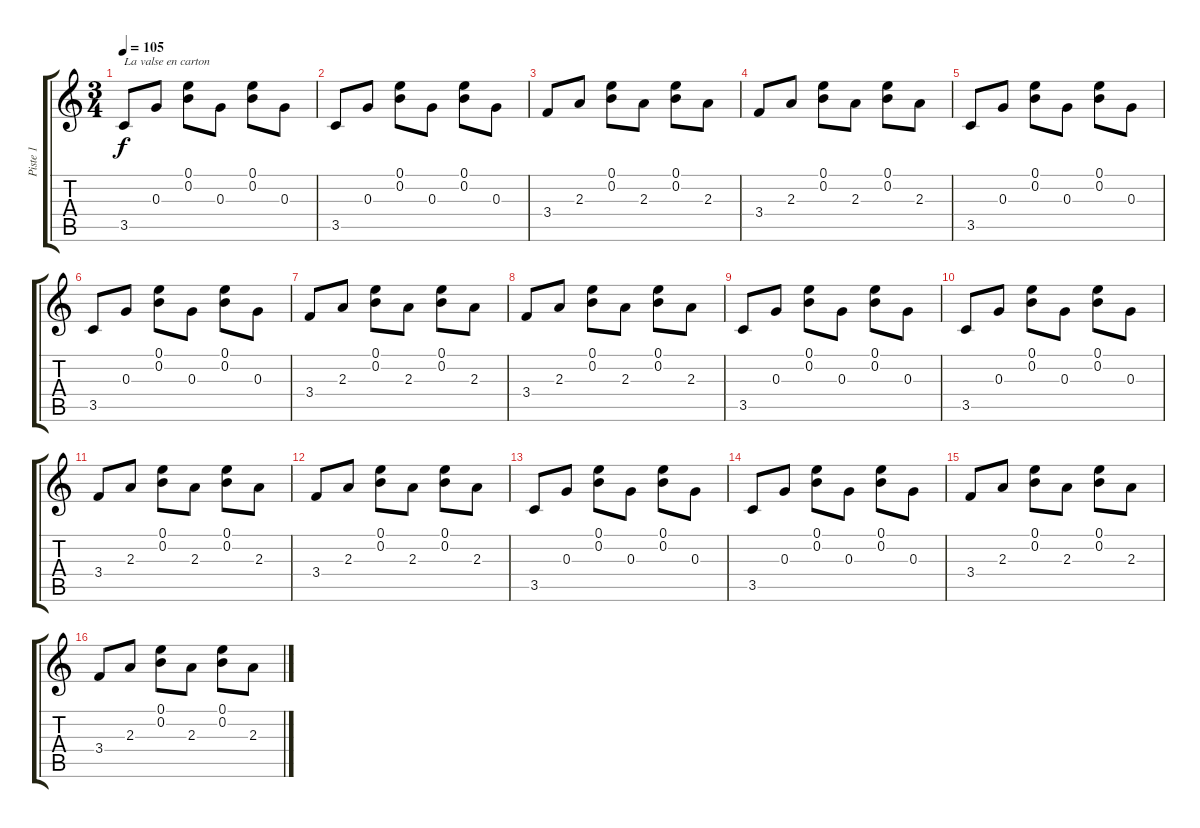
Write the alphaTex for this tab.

\track ("Piste 1" "Piste 1") {instrument acousticguitarnylon}
\staff {score tabs}
\tuning (E4 B3 G3 D3 A2 E2) {hide}
\ts (3 4)
\tempo 105
\clef g2
\ks c
3.5.8{txt "La valse en carton" dy f instrument acousticguitarnylon} 0.3.8 (0.1 0.2).8 0.3.8 (0.1 0.2).8 0.3.8 |
3.5.8 0.3.8 (0.1 0.2).8 0.3.8 (0.1 0.2).8 0.3.8 |
3.4.8 2.3.8 (0.1 0.2).8 2.3.8 (0.1 0.2).8 2.3.8 |
3.4.8{txt ""} 2.3.8 (0.1 0.2).8 2.3.8 (0.1 0.2).8 2.3.8 |
3.5.8 0.3.8 (0.1 0.2).8 0.3.8 (0.1 0.2).8 0.3.8 |
3.5.8 0.3.8 (0.1 0.2).8 0.3.8 (0.1 0.2).8 0.3.8 |
3.4.8 2.3.8 (0.1 0.2).8 2.3.8 (0.1 0.2).8 2.3.8 |
3.4.8 2.3.8 (0.1 0.2).8 2.3.8 (0.1 0.2).8 2.3.8 |
3.5.8 0.3.8 (0.1 0.2).8 0.3.8 (0.1 0.2).8 0.3.8 |
3.5.8 0.3.8 (0.1 0.2).8 0.3.8 (0.1 0.2).8 0.3.8 |
3.4.8 2.3.8 (0.1 0.2).8 2.3.8 (0.1 0.2).8 2.3.8 |
3.4.8 2.3.8 (0.1 0.2).8 2.3.8 (0.1 0.2).8 2.3.8 |
3.5.8 0.3.8 (0.1 0.2).8 0.3.8 (0.1 0.2).8 0.3.8 |
3.5.8 0.3.8 (0.1 0.2).8 0.3.8 (0.1 0.2).8 0.3.8 |
3.4.8 2.3.8 (0.1 0.2).8 2.3.8 (0.1 0.2).8 2.3.8 |
3.4.8 2.3.8 (0.1 0.2).8 2.3.8 (0.1 0.2).8 2.3.8
